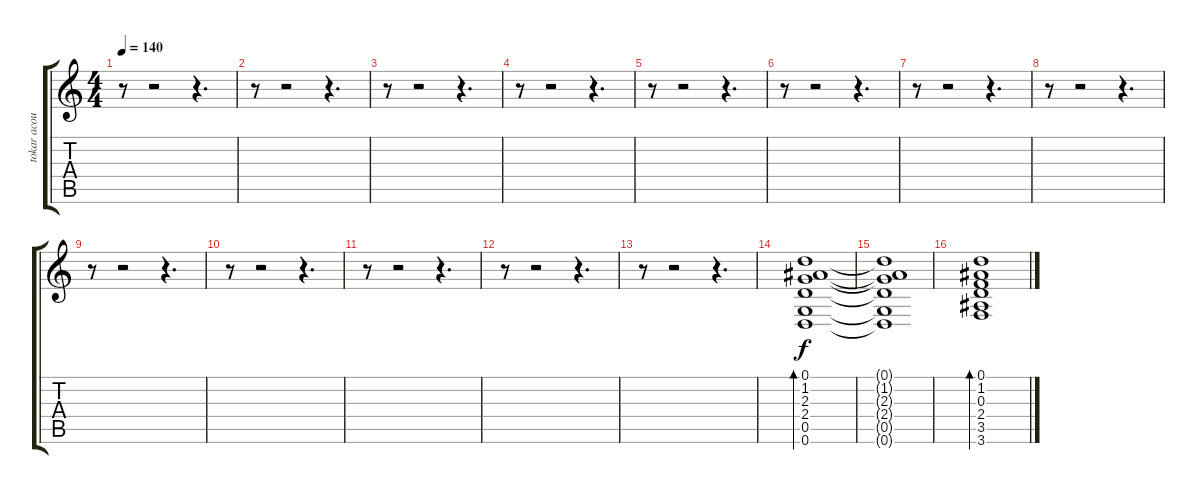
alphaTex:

\track ("tokar acoustic" "tokar acou") {instrument acousticguitarsteel}
\staff {score tabs}
\tuning (D4 A3 F3 C3 G2 D2) {hide}
\ts (4 4)
\tempo 140
\clef g2
\ks c
r.8{dy f} r.2 r.4{d} |
r.8 r.2 r.4{d} |
r.8 r.2 r.4{d} |
r.8 r.2 r.4{d} |
r.8 r.2 r.4{d} |
r.8 r.2 r.4{d} |
r.8 r.2 r.4{d} |
r.8 r.2 r.4{d} |
r.8 r.2 r.4{d} |
r.8 r.2 r.4{d} |
r.8 r.2 r.4{d} |
r.8 r.2 r.4{d} |
r.8 r.2 r.4{d} |
(0.1 1.2 2.3 2.4 0.5 0.6).1{bd 120} |
(0.1{t} 1.2{t} 2.3{t} 2.4{t} 0.5{t} 0.6{t}).1 |
(0.1 1.2 0.3 2.4 3.5 3.6).1{bd 120}
